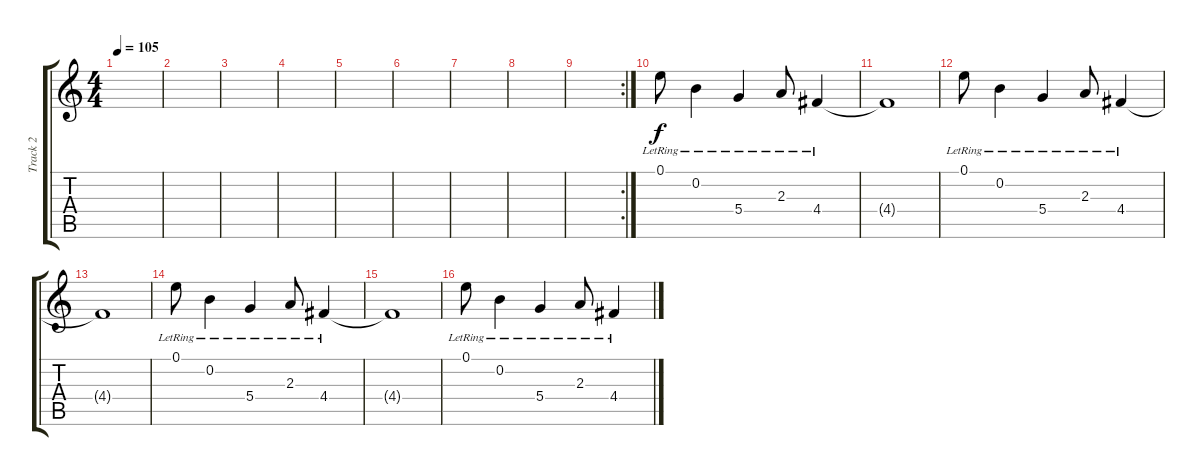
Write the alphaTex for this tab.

\track ("Track 2" "Track 2") {instrument acousticguitarsteel}
\staff {score tabs}
\tuning (E4 B3 G3 D3 A2 E2) {hide}
\ts (4 4)
\tempo 105
\clef g2
\ks c
|
|
|
|
|
|
|
|
\rc 2
|
0.1{lr}.8 0.2{lr}.4 5.4{lr}.4 2.3{lr}.8 4.4{lr}.4 |
4.4{t}.1 |
0.1{lr}.8 0.2{lr}.4 5.4{lr}.4 2.3{lr}.8 4.4{lr}.4 |
4.4{t}.1 |
0.1{lr}.8 0.2{lr}.4 5.4{lr}.4 2.3{lr}.8 4.4{lr}.4 |
4.4{t}.1 |
0.1{lr}.8 0.2{lr}.4 5.4{lr}.4 2.3{lr}.8 4.4{lr}.4
